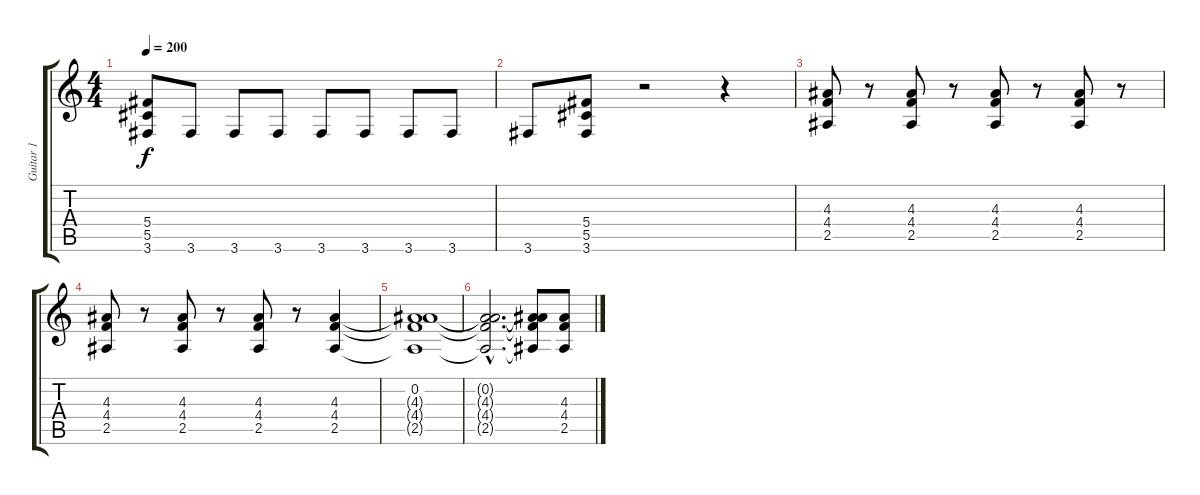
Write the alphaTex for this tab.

\track ("Guitar 1" "Guitar 1") {instrument overdrivenguitar}
\staff {score tabs}
\tuning (Eb4 Bb3 Gb3 Db3 Ab2 Eb2) {hide}
\ts (4 4)
\tempo 200
\clef g2
\ks c
(5.4 5.5 3.6).8{dy f} 3.6.8 3.6.8 3.6.8 3.6.8 3.6.8 3.6.8 3.6.8 |
3.6.8 (5.4 5.5 3.6).8 r.2 r.4 |
(4.3 4.4 2.5).8 r.8 (4.3 4.4 2.5).8 r.8 (4.3 4.4 2.5).8 r.8 (4.3 4.4 2.5).8 r.8 |
(4.3 4.4 2.5).8 r.8 (4.3 4.4 2.5).8 r.8 (4.3 4.4 2.5).8 r.8 (4.3 4.4 2.5).4 |
(0.2 4.3{t} 4.4{t} 2.5{t}).1 |
(0.2{hac t} 4.3{hac t} 4.4{hac t} 2.5{hac t}).2{d} (0.2{t} 4.3{t} 4.4{t} 2.5{t}).8 (4.3 4.4 2.5).8
